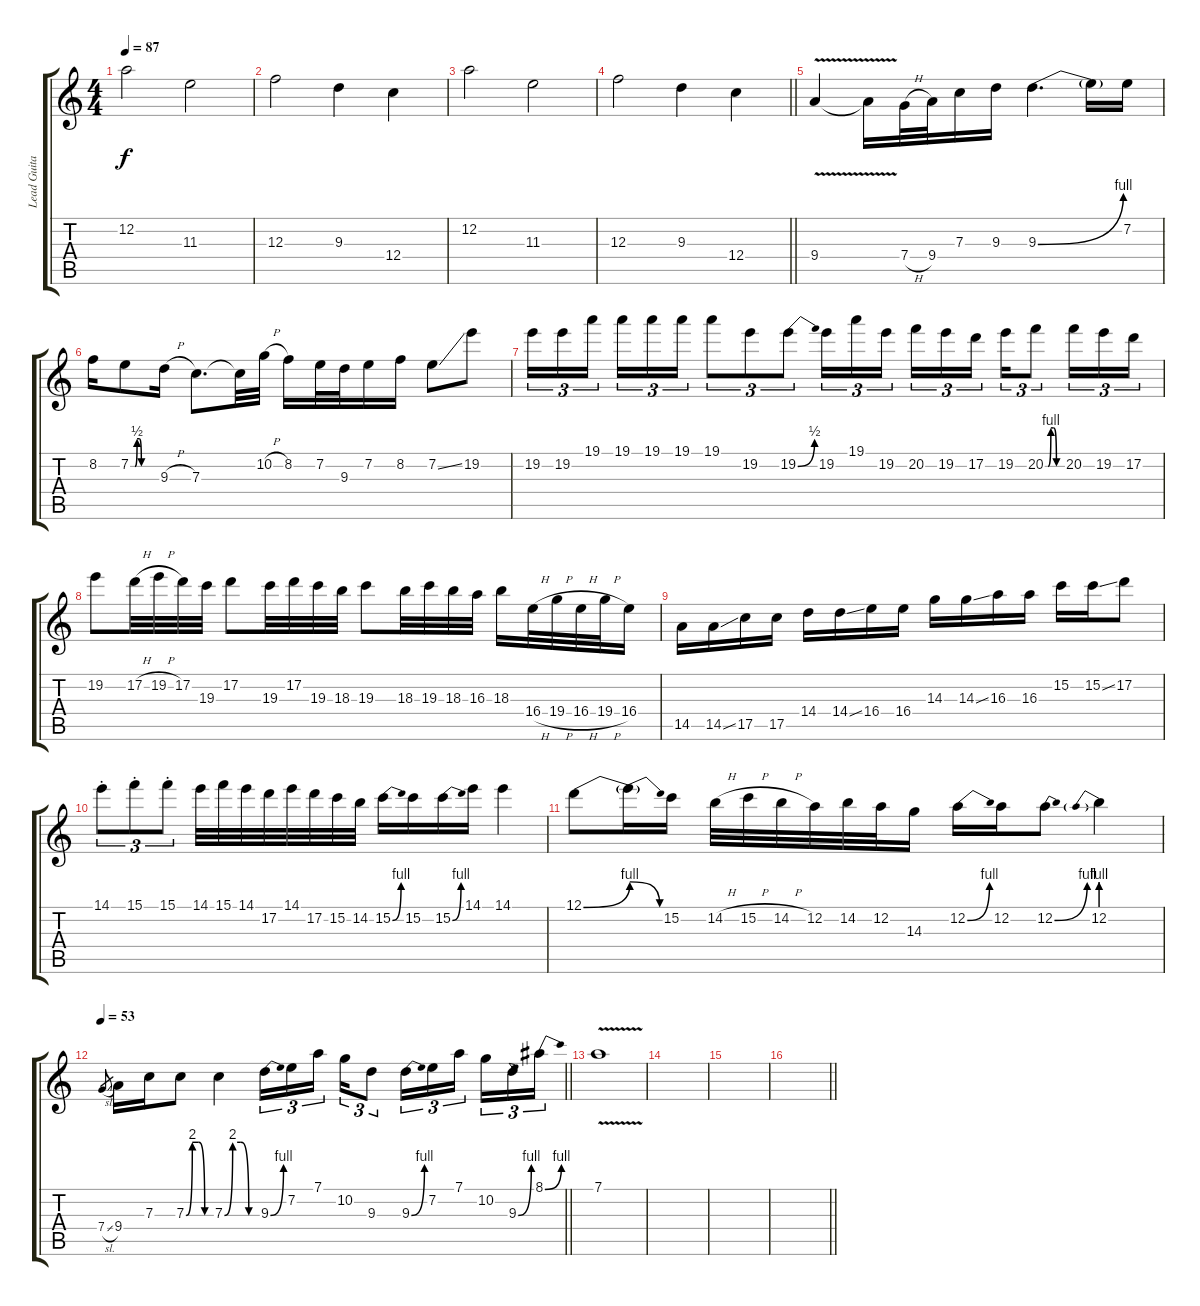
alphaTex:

\track ("Lead Guitar" "Lead Guita") {instrument distortionguitar}
\staff {score tabs}
\tuning (D4 A3 F3 C3 G2 D2) {hide}
\ts (4 4)
\tempo 87
\clef g2
\ks c
12.2.2{dy f instrument distortionguitar} 11.3.2 |
12.3.2 9.3.4 12.4.4 |
12.2.2 11.3.2 |
\barLineRight lightlight
12.3.2 9.3.4 12.4.4 |
9.4{v}.4 9.4{t}.16 7.4{h}.32 9.4.32 7.3.16 9.3.16 9.3{be (bend 0 0 60 4)}.4{d} 9.3{t}.16 7.2.16 |
8.2.16 7.2{be (custom 0 0 5 0 10 0 15 2 20 2 25 0 30 0 60 0)}.8 9.3{h}.16 7.3.8{d} 7.3{t}.32 10.2{h}.32 8.2.16 7.2.32 9.3.32 7.2.16 8.2.16 7.2{ss}.8 19.2.8 |
19.2.16{tu (3 2)} 19.2.16{tu (3 2)} 19.1.16{tu (3 2) beam splitsecondary} 19.1.16{tu (3 2)} 19.1.16{tu (3 2)} 19.1.16{tu (3 2)} 19.1.8{tu (3 2)} 19.2.8{tu (3 2)} 19.2{be (bend 0 0 60 2)}.8{tu (3 2)} 19.2.16{tu (3 2)} 19.1.16{tu (3 2)} 19.2.16{tu (3 2) beam splitsecondary} 20.2.16{tu (3 2)} 19.2.16{tu (3 2)} 17.2.16{tu (3 2)} 19.2.16{tu (3 2)} 20.2{be (custom 0 0 10 0 20 4 30 4 40 0 45 0 60 0)}.8{tu (3 2)} 20.2.16{tu (3 2)} 19.2.16{tu (3 2)} 17.2.16{tu (3 2)} |
19.2.8 17.2{h}.32 19.2{h}.32 17.2.32 19.3.32 17.2.8 19.3.32 17.2.32 19.3.32 18.3.32 19.3.8 18.3.32 19.3.32 18.3.32 16.3.32 18.3.16 16.4{h}.32 19.4{h}.32 16.4{h}.32 19.4{h}.32 16.4.16 |
14.5.16 14.5{ss}.16 17.5.16 17.5.16 14.4.16 14.4{ss}.16 16.4.16 16.4.16 14.3.16 14.3{ss}.16 16.3.16 16.3.16 15.2.16 15.2{ss}.16 17.2.8 |
14.1{st}.8{tu (3 2)} 15.1{st}.8{tu (3 2)} 15.1{st}.8{tu (3 2)} 14.1.32 15.1.32 14.1.32 17.2.32 14.1.32 17.2.32 15.2.32 14.2.32 15.2{be (bend 0 0 60 4)}.16 15.2.16 15.2{be (bend 0 0 60 4)}.16 14.1.16 14.1.4 |
12.1{be (bend 0 0 60 4)}.8 12.1{be (release 0 4 60 0) t}.16 15.2.16 14.2{h}.32 15.2{h}.32 14.2{h}.32 12.2.32 14.2.32 12.2.32 14.3.16 12.2{be (bend 0 0 60 4)}.16 12.2.16 12.2{be (bend 0 0 60 4)}.8 12.2{be (prebend 0 4 60 4)}.4 |
\tempo 53
\barLineRight lightlight
7.4{sl}.8{gr} 9.4.16 7.3.16 7.3{be (custom 0 0 15 8 30 8 45 0 60 0)}.8 7.3{be (custom 0 0 15 8 30 8 45 0 60 0)}.4 9.3{be (bend 0 0 60 4)}.16{tu (3 2)} 7.2.16{tu (3 2)} 7.1.16{tu (3 2) beam splitsecondary} 10.2.16{tu (3 2)} 9.3.8{tu (3 2)} 9.3{be (bend 0 0 60 4)}.16{tu (3 2)} 7.2.16{tu (3 2)} 7.1.16{tu (3 2) beam splitsecondary} 10.2.16{tu (3 2)} 9.3{be (bend 0 0 60 4)}.16{tu (3 2)} 8.1{be (bend 0 0 60 4)}.16{tu (3 2)} |
7.1{v}.1 |
|
|
\barLineRight lightlight
